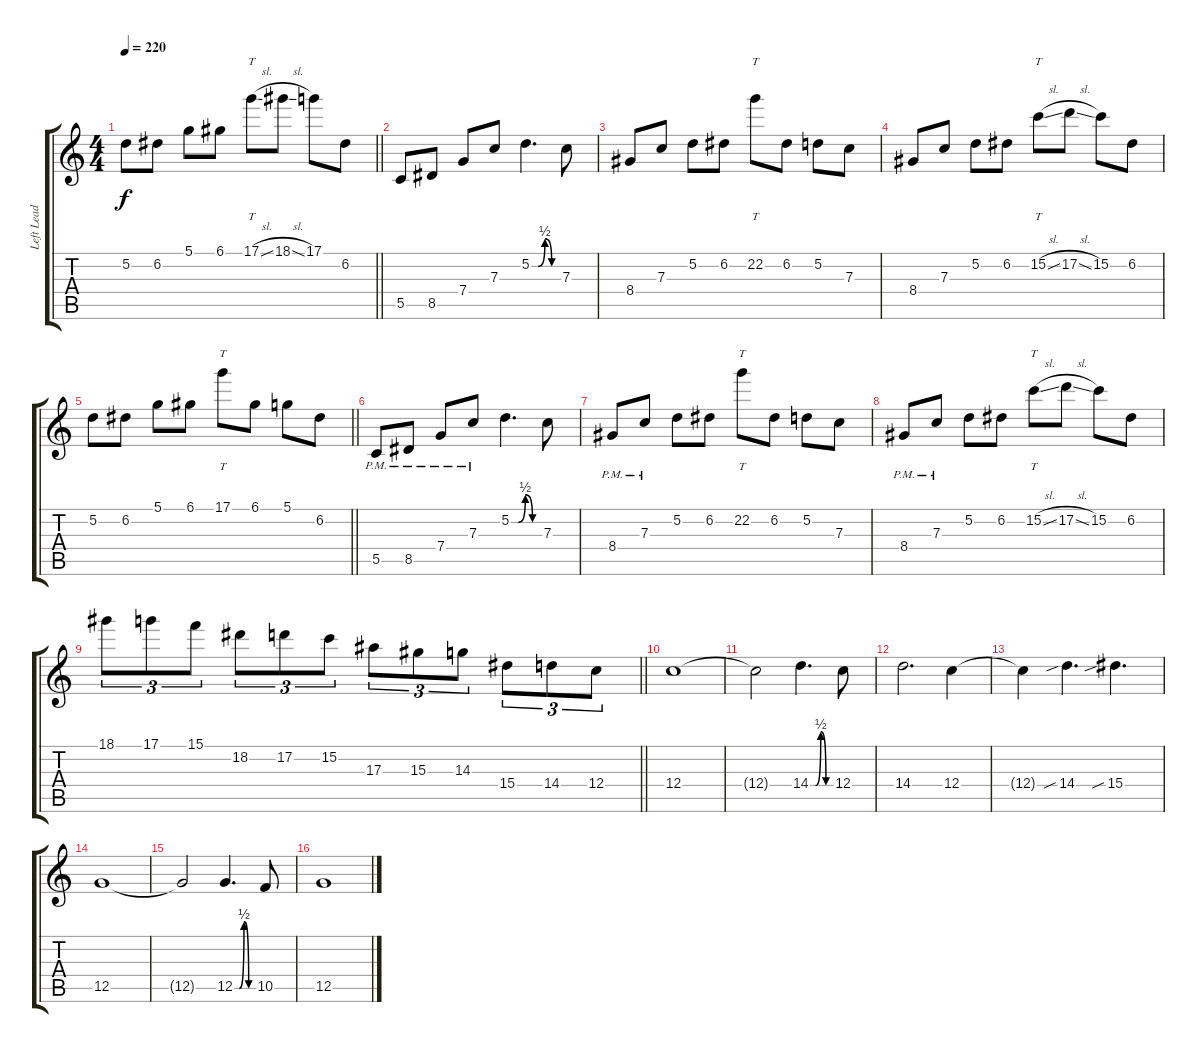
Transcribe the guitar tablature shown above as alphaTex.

\track ("Left Lead 1" "Left Lead ") {instrument distortionguitar}
\staff {score tabs}
\tuning (D4 A3 F3 C3 G2 C2) {hide}
\ts (4 4)
\tempo 220
\clef g2
\barLineRight lightlight
\ks c
5.2.8{dy f} 6.2.8 5.1.8 6.1.8 17.1{sl}.8{tt} 18.1{sl}.8 17.1.8 6.2.8 |
5.5.8 8.5.8 7.4.8 7.3.8 5.2{be (custom 0 0 15 0 30 2 45 0 60 0)}.4{d} 7.3.8 |
8.4.8 7.3.8 5.2.8 6.2.8 22.2.8{tt} 6.2.8 5.2.8 7.3.8 |
8.4.8 7.3.8 5.2.8 6.2.8 15.2{sl}.8{tt} 17.2{sl}.8 15.2.8 6.2.8 |
\barLineRight lightlight
5.2.8 6.2.8 5.1.8 6.1.8 17.1.8{tt} 6.1.8 5.1.8 6.2.8 |
5.5{pm}.8 8.5{pm}.8 7.4{pm}.8 7.3{pm}.8 5.2{be (custom 0 0 15 0 30 2 45 0 60 0)}.4{d} 7.3.8 |
8.4{pm}.8 7.3{pm}.8 5.2.8 6.2.8 22.2.8{tt} 6.2.8 5.2.8 7.3.8 |
8.4{pm}.8 7.3{pm}.8 5.2.8 6.2.8 15.2{sl}.8{tt} 17.2{sl}.8 15.2.8 6.2.8 |
\barLineRight lightlight
18.1.8{tu (3 2)} 17.1.8{tu (3 2)} 15.1.8{tu (3 2)} 18.2.8{tu (3 2)} 17.2.8{tu (3 2)} 15.2.8{tu (3 2)} 17.3.8{tu (3 2)} 15.3.8{tu (3 2)} 14.3.8{tu (3 2)} 15.4.8{tu (3 2)} 14.4.8{tu (3 2)} 12.4.8{tu (3 2)} |
\section ("" "")
12.4.1 |
12.4{t}.2 14.4{be (custom 0 0 15 0 30 2 45 0 60 0)}.4{d} 12.4.8 |
14.4.2{d} 12.4.4 |
12.4{t}.4 14.4{sib}.4{d} 15.4{sib}.4{d} |
12.5.1 |
12.5{t}.2 12.5{be (custom 0 0 15 0 30 2 45 0 60 0)}.4{d} 10.5.8 |
12.5.1
